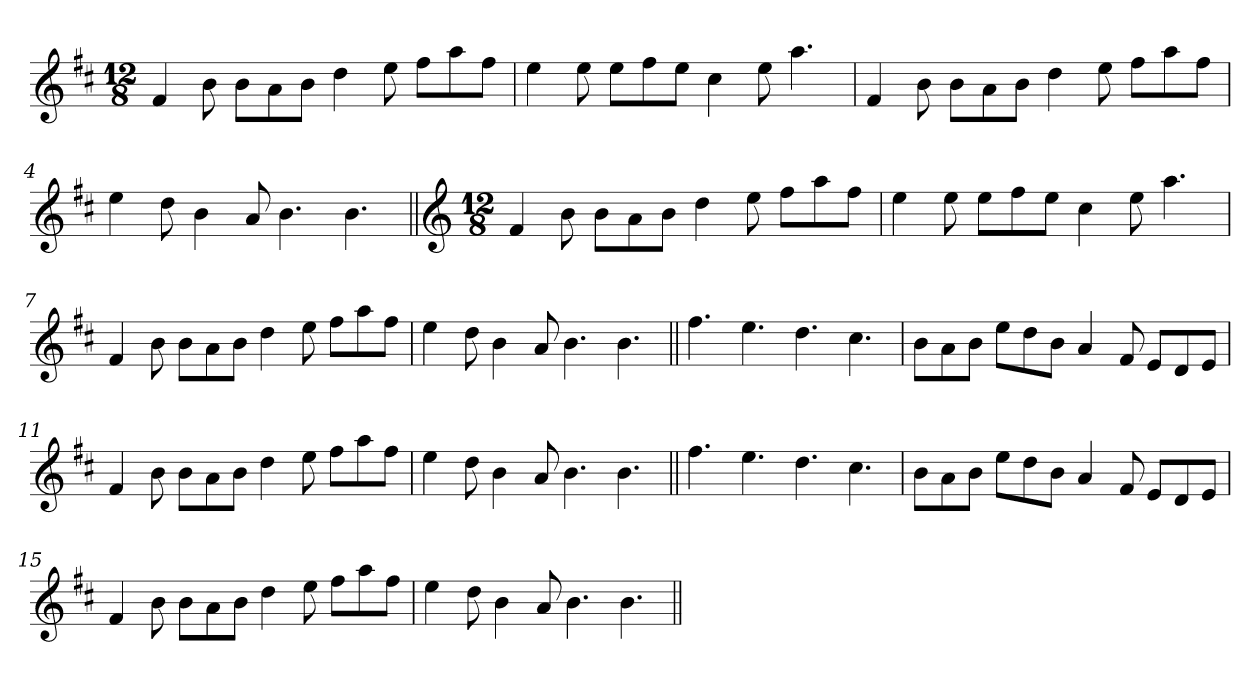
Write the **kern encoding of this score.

**kern
*part1
*staff1
*clefG2
*k[f#c#]
*b:
*M12/8
=1
4f#/
8b\
8b\L
8a\
8b\J
4dd\
8ee\
8ff#\L
8aa\
8ff#\J
=2
4ee\
8ee\
8ee\L
8ff#\
8ee\J
4cc#\
8ee\
4.aa\
=3
4f#/
8b\
8b\L
8a\
8b\J
4dd\
8ee\
8ff#\L
8aa\
8ff#\J
=4
4ee\
8dd\
4b\
8a/
4.b\
4.b\
!!LO:LB:g=z
=5||
*clefG2
*M12/8
4f#/
8b\
8b\L
8a\
8b\J
4dd\
8ee\
8ff#\L
8aa\
8ff#\J
=6
4ee\
8ee\
8ee\L
8ff#\
8ee\J
4cc#\
8ee\
4.aa\
=7
4f#/
8b\
8b\L
8a\
8b\J
4dd\
8ee\
8ff#\L
8aa\
8ff#\J
=8
4ee\
8dd\
4b\
8a/
4.b\
4.b\
=9||
4.ff#\
4.ee\
4.dd\
4.cc#\
!!LO:LB:g=z
=10
8b\L
8a\
8b\J
8ee\L
8dd\
8b\J
4a/
8f#/
8e/L
8d/
8e/J
=11
4f#/
8b\
8b\L
8a\
8b\J
4dd\
8ee\
8ff#\L
8aa\
8ff#\J
=12
4ee\
8dd\
4b\
8a/
4.b\
4.b\
=13||
4.ff#\
4.ee\
4.dd\
4.cc#\
!!LO:LB:g=z
=14
8b\L
8a\
8b\J
8ee\L
8dd\
8b\J
4a/
8f#/
8e/L
8d/
8e/J
=15
4f#/
8b\
8b\L
8a\
8b\J
4dd\
8ee\
8ff#\L
8aa\
8ff#\J
=16
4ee\
8dd\
4b\
8a/
4.b\
4.b\
=||
*-
